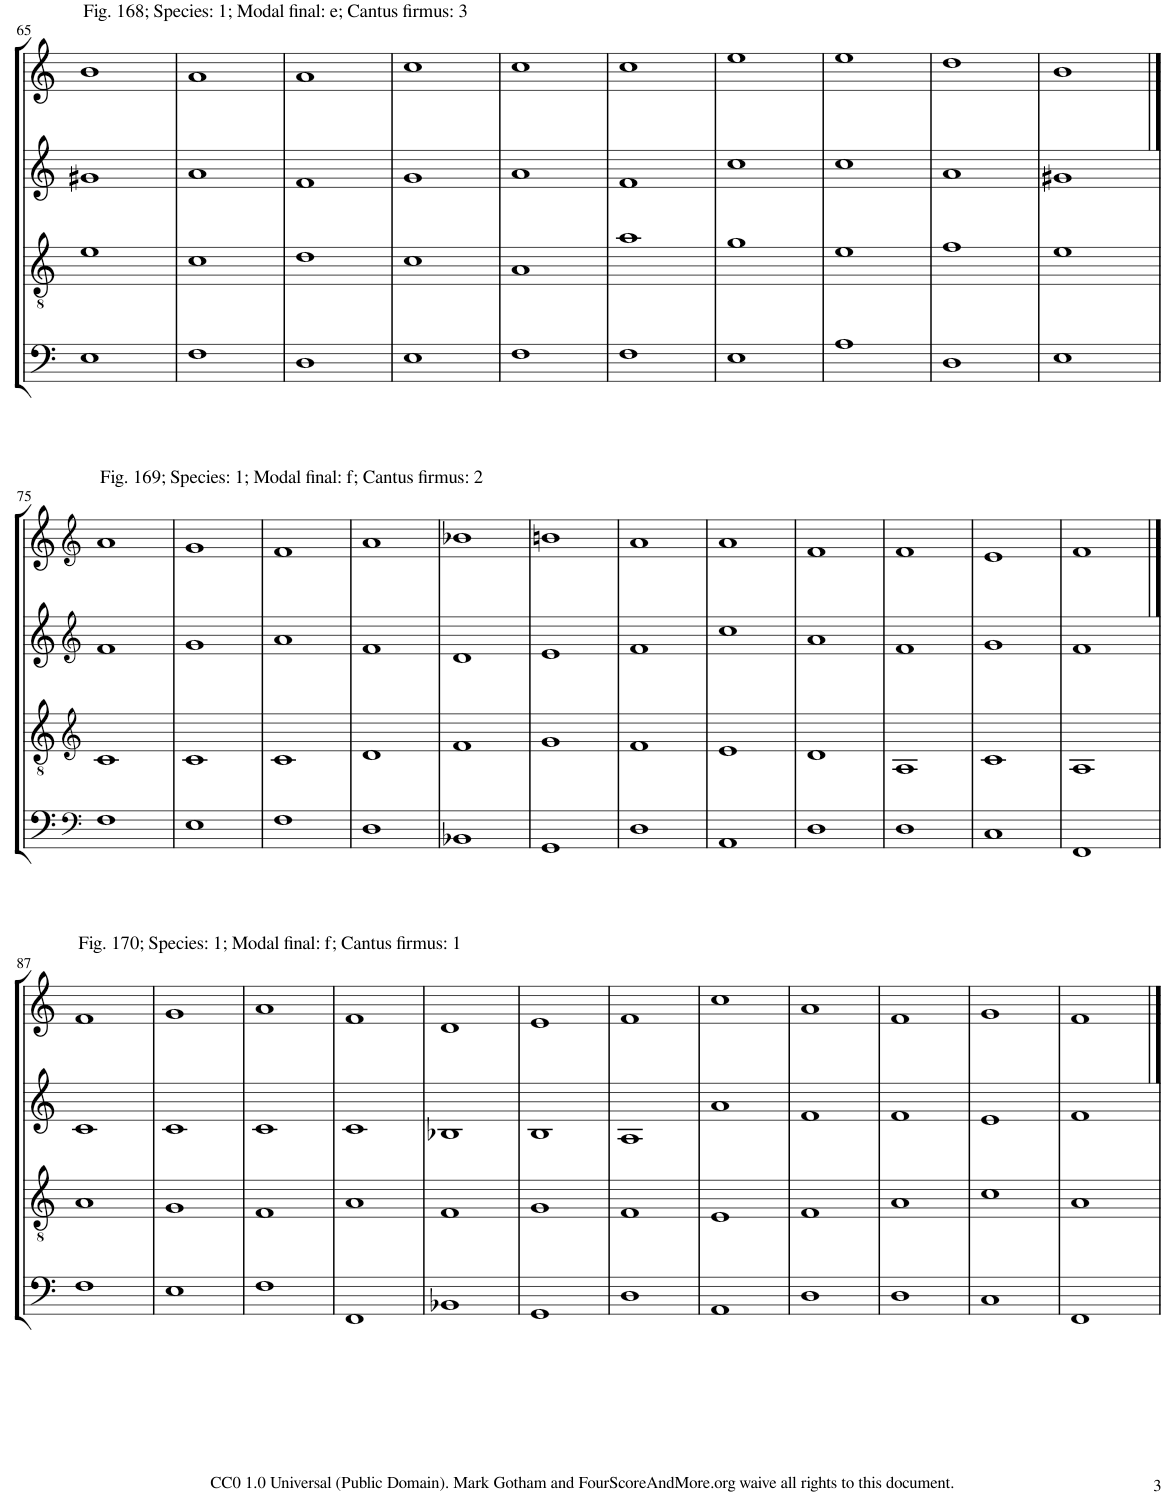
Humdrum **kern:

**kern	**kern	**kern	**kern
*part4	*part3	*part2	*part1
*staff4	*staff3	*staff2	*staff1
*I"Piano	*I"Piano	*I"Piano	*I"Piano
*I'Pno	*I'Pno	*I'Pno	*I'Pno
!!LO:PB:g=z
*clefF4	*clefGv2	*clefG2	*clefG2
*k[]	*k[]	*k[]	*k[]
*M4/4	*M4/4	*M4/4	*M4/4
=65	=65	=65	=65
!	!	!	!LO:TX:a:t=Fig. 168; Species&colon; 1; Modal final&colon; e; Cantus firmus&colon; 3
1E	1e	1g#X	1b
=66	=66	=66	=66
1F	1c	1a	1a
=67	=67	=67	=67
1D	1d	1f	1a
=68	=68	=68	=68
1E	1c	1g	1cc
=69	=69	=69	=69
1F	1A	1a	1cc
=70	=70	=70	=70
1F	1a	1f	1cc
=71	=71	=71	=71
1E	1g	1cc	1ee
=72	=72	=72	=72
1A	1e	1cc	1ee
=73	=73	=73	=73
1D	1f	1a	1dd
=74	=74	=74	=74
1E	1e	1g#X	1b
!!LO:LB:g=z
==75	==75	==75	==75
*clefF4	*clefG2	*clefG2	*clefG2
!	!	!	!LO:TX:a:t=Fig. 169; Species&colon; 1; Modal final&colon; f; Cantus firmus&colon; 2
1F	1c	1f	1a
=76	=76	=76	=76
1E	1c	1g	1g
=77	=77	=77	=77
1F	1c	1a	1f
=78	=78	=78	=78
1D	1d	1f	1a
=79	=79	=79	=79
1BB-X	1f	1d	1b-X
=80	=80	=80	=80
1GG	1g	1e	1bn
=81	=81	=81	=81
1D	1f	1f	1a
=82	=82	=82	=82
1AA	1e	1cc	1a
=83	=83	=83	=83
1D	1d	1a	1f
=84	=84	=84	=84
1D	1A	1f	1f
=85	=85	=85	=85
1C	1c	1g	1e
=86	=86	=86	=86
1FF	1A	1f	1f
!!LO:LB:g=z
==87	==87	==87	==87
*	*clefGv2	*	*
!	!	!	!LO:TX:a:t=Fig. 170; Species&colon; 1; Modal final&colon; f; Cantus firmus&colon; 1
1F	1A	1c	1f
=88	=88	=88	=88
1E	1G	1c	1g
=89	=89	=89	=89
1F	1F	1c	1a
=90	=90	=90	=90
1FF	1A	1c	1f
=91	=91	=91	=91
1BB-X	1F	1B-X	1d
=92	=92	=92	=92
1GG	1G	1B	1e
=93	=93	=93	=93
1D	1F	1A	1f
=94	=94	=94	=94
1AA	1E	1a	1cc
=95	=95	=95	=95
1D	1F	1f	1a
=96	=96	=96	=96
1D	1A	1f	1f
=97	=97	=97	=97
1C	1c	1e	1g
=98	=98	=98	=98
1FF	1A	1f	1f
==	==	==	==
*-	*-	*-	*-
